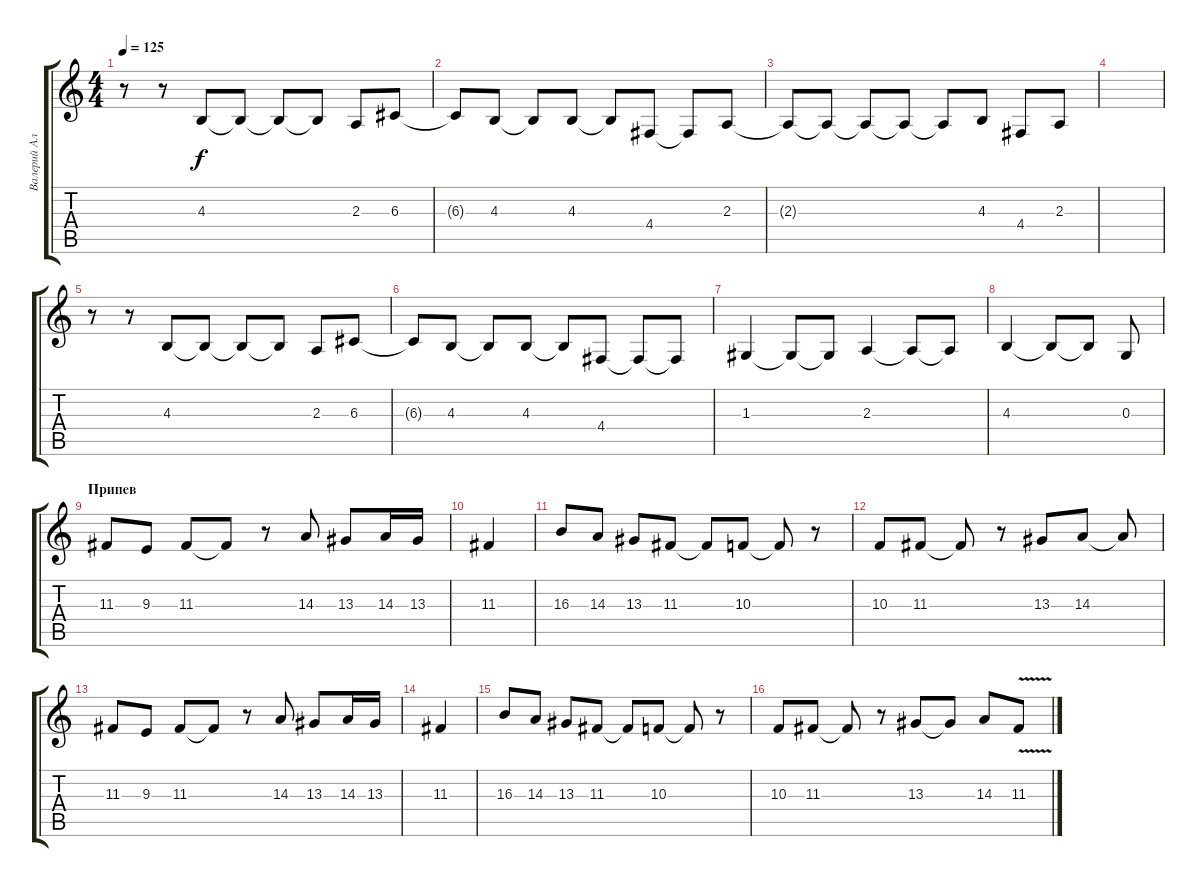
\track ("Валерий Александрович Кипелов" "Валерий Ал") {instrument choiraahs}
\staff {score tabs}
\tuning (E4 B3 G3 D3 A2 D2) {hide}
\ts (4 4)
\tempo 125
\clef g2
\ks c
r.8{dy f} r.8 4.3.8 4.3{t}.8 4.3{t}.8 4.3{t}.8 2.3.8 6.3.8 |
6.3{t}.8 4.3.8 4.3{t}.8 4.3.8 4.3{t}.8 4.4.8 4.4{t}.8 2.3.8 |
2.3{t}.8 2.3{t}.8 2.3{t}.8 2.3{t}.8 2.3{t}.8 4.3.8 4.4.8 2.3.8 |
|
r.8 r.8 4.3.8 4.3{t}.8 4.3{t}.8 4.3{t}.8 2.3.8 6.3.8 |
6.3{t}.8 4.3.8 4.3{t}.8 4.3.8 4.3{t}.8 4.4.8 4.4{t}.8 4.4{t}.8 |
1.3.4 1.3{t}.8 1.3{t}.8 2.3.4 2.3{t}.8 2.3{t}.8 |
4.3.4 4.3{t}.8 4.3{t}.8 0.3.8 |
\section ("" "Припев")
11.3.8 9.3.8 11.3.8 11.3{t}.8 r.8 14.3.8 13.3.8 14.3.16 13.3.16 |
11.3.4 |
16.3.8 14.3.8 13.3.8 11.3.8 11.3{t}.8 10.3.8 10.3{t}.8 r.8 |
10.3.8 11.3.8 11.3{t}.8 r.8 13.3.8 14.3.8 14.3{t}.8 |
11.3.8 9.3.8 11.3.8 11.3{t}.8 r.8 14.3.8 13.3.8 14.3.16 13.3.16 |
11.3.4 |
16.3.8 14.3.8 13.3.8 11.3.8 11.3{t}.8 10.3.8 10.3{t}.8 r.8 |
10.3.8 11.3.8 11.3{t}.8 r.8 13.3.8 13.3{t}.8 14.3.8 11.3{v}.8
